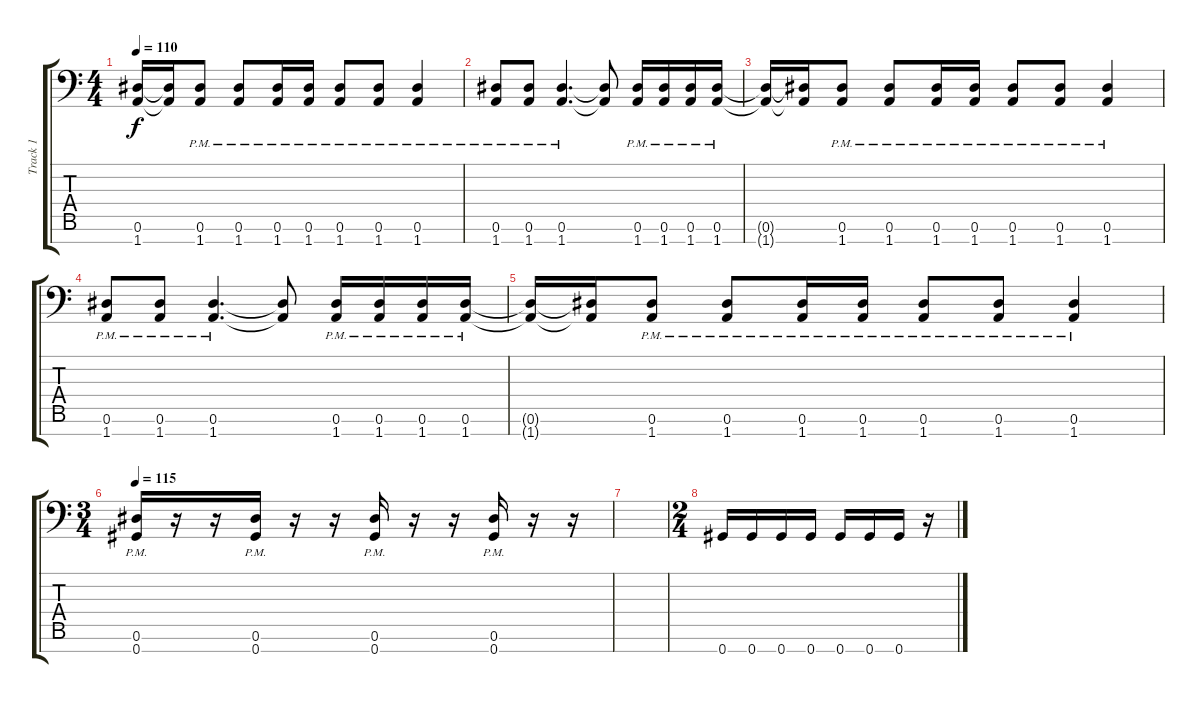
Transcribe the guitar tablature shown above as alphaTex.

\track ("Track 1" "Track 1") {instrument distortionguitar}
\staff {score tabs}
\tuning (Eb4 Bb3 Gb3 Db3 Ab2 Eb2 Ab1) {hide}
\ts (4 4)
\tempo 110
\clef f4
\ks c
(0.6{t} 1.7{t}).16{dy f} (0.6{t} 1.7{t}).16 (0.6{pm} 1.7{pm}).8 (0.6{pm} 1.7{pm}).8 (0.6{pm} 1.7{pm}).16 (0.6{pm} 1.7{pm}).16 (0.6{pm} 1.7{pm}).8 (0.6{pm} 1.7{pm}).8 (0.6{pm} 1.7{pm}).4 |
(0.6{pm} 1.7{pm}).8 (0.6{pm} 1.7{pm}).8 (0.6{pm} 1.7{pm}).4{d} (0.6{t} 1.7{t}).8 (0.6{pm} 1.7{pm}).16 (0.6{pm} 1.7{pm}).16 (0.6{pm} 1.7{pm}).16 (0.6{pm} 1.7{pm}).16 |
(0.6{t} 1.7{t}).16 (0.6{t} 1.7{t}).16 (0.6{pm} 1.7{pm}).8 (0.6{pm} 1.7{pm}).8 (0.6{pm} 1.7{pm}).16 (0.6{pm} 1.7{pm}).16 (0.6{pm} 1.7{pm}).8 (0.6{pm} 1.7{pm}).8 (0.6{pm} 1.7{pm}).4 |
(0.6{pm} 1.7{pm}).8 (0.6{pm} 1.7{pm}).8 (0.6{pm} 1.7{pm}).4{d} (0.6{t} 1.7{t}).8 (0.6{pm} 1.7{pm}).16 (0.6{pm} 1.7{pm}).16 (0.6{pm} 1.7{pm}).16 (0.6{pm} 1.7{pm}).16 |
(0.6{t} 1.7{t}).16 (0.6{t} 1.7{t}).16 (0.6{pm} 1.7{pm}).8 (0.6{pm} 1.7{pm}).8 (0.6{pm} 1.7{pm}).16 (0.6{pm} 1.7{pm}).16 (0.6{pm} 1.7{pm}).8 (0.6{pm} 1.7{pm}).8 (0.6{pm} 1.7{pm}).4 |
\ts (3 4)
\tempo 115
(0.6{pm} 0.7{pm}).16 r.16 r.16 (0.6{pm} 0.7{pm}).16 r.16 r.16 (0.6{pm} 0.7{pm}).16 r.16 r.16 (0.6{pm} 0.7{pm}).16 r.16 r.16 |
|
\ts (2 4)
0.7.16 0.7.16 0.7.16 0.7.16 0.7.16 0.7.16 0.7.16 r.16
